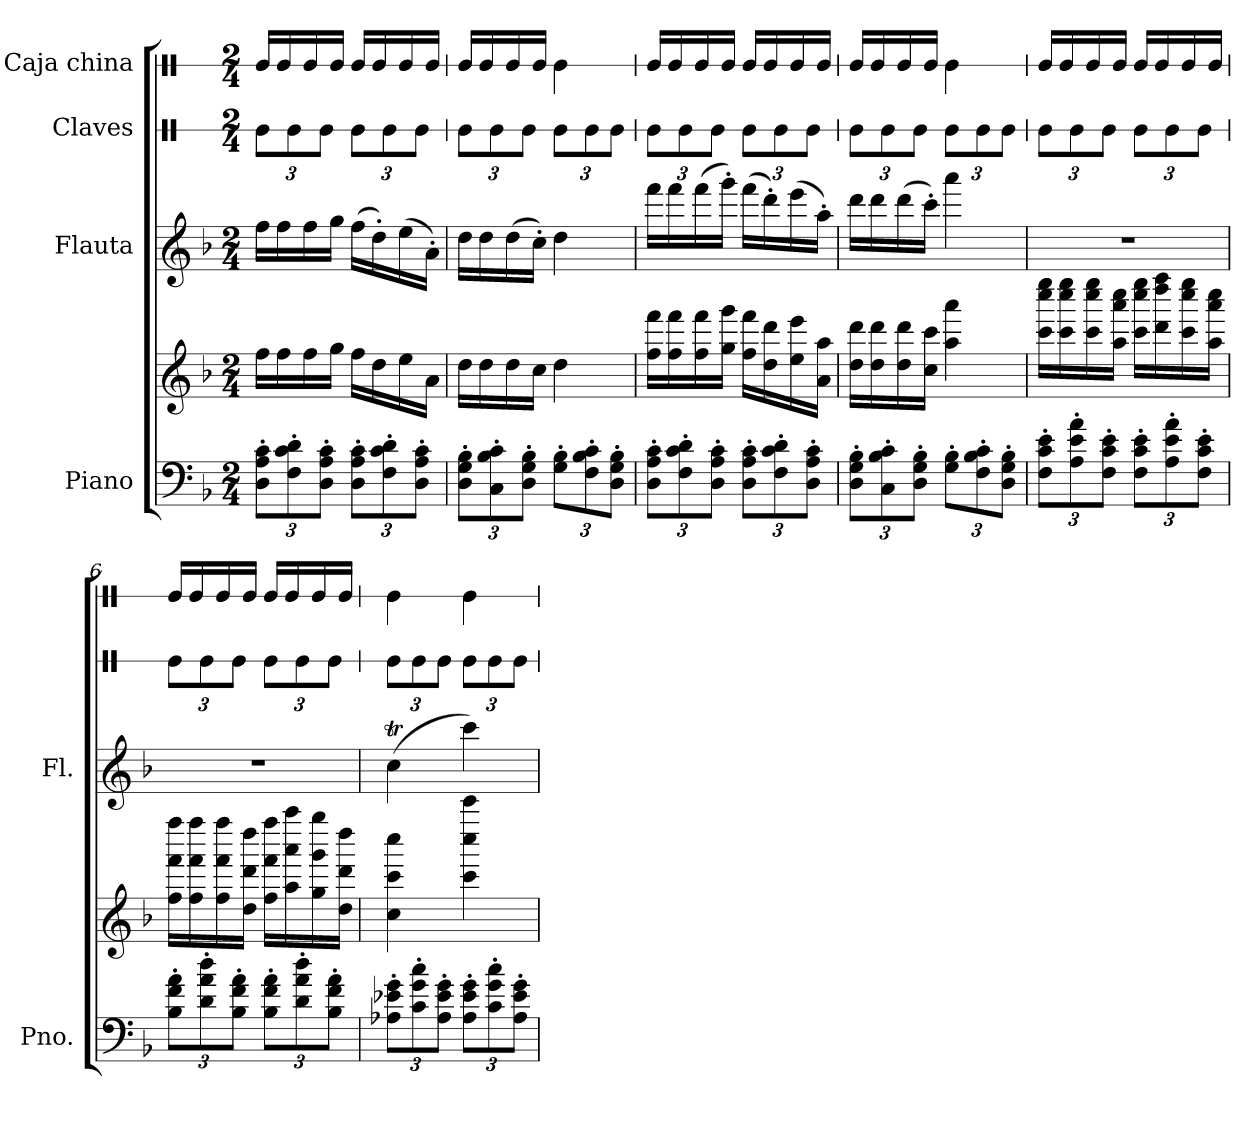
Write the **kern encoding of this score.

**kern	**kern	**kern	**kern	**kern
*part4	*part4	*part3	*part2	*part1
*staff5	*staff4	*staff3	*staff2	*staff1
*I"Piano	*	*I"Flauta	*I"Claves	*I"Caja china
*I'Pno.	*	*I'Fl.	*	*
*	*	*	*stria1	*stria1
*clefF4	*clefG2	*clefG2	*clefX	*clefX
*k[b-]	*k[b-]	*k[b-]	*k[]	*k[]
*M2/4	*M2/4	*M2/4	*M2/4	*M2/4
*MM40	*MM40	*MM40	*MM40	*MM40
*Xbrackettup	*	*	*Xbrackettup	*
=1	=1	=1	=1	=1
12D\' 12A\' 12c\'L	16ff\LL	16ff\LL	12Re\L	16Re/LL
.	16ff\	16ff\	.	16Re/
12F\' 12c\' 12d\'	.	.	12Re\	.
.	16ff\	16ff\	.	16Re/
12D\' 12A\' 12c\'J	.	.	12Re\J	.
.	16gg\JJ	16gg\JJ	.	16Re/JJ
12D\' 12A\' 12c\'L	16ff\LL	(>16ff\LL	12Re\L	16Re/LL
.	16dd\	16dd'\)	.	16Re/
12F\' 12c\' 12d\'	.	.	12Re\	.
.	16ee\	(>16ee\	.	16Re/
12D\' 12A\' 12c\'J	.	.	12Re\J	.
.	16a\JJ	16a'\JJ)	.	16Re/JJ
=2	=2	=2	=2	=2
12D\' 12G\' 12B-\'L	16dd\LL	16dd\LL	12Re\L	16Re/LL
.	16dd\	16dd\	.	16Re/
12C\' 12B-\' 12c\'	.	.	12Re\	.
.	16dd\	(>16dd\	.	16Re/
12D\' 12G\' 12B-\'J	.	.	12Re\J	.
.	16cc\JJ	16cc'\JJ)	.	16Re/JJ
12G\' 12B-\'L	4dd\	4dd\	12Re\L	4Re\
12F\' 12B-\' 12c\'	.	.	12Re\	.
12D\' 12G\' 12B-\'J	.	.	12Re\J	.
=3	=3	=3	=3	=3
12D\' 12A\' 12c\'L	16ff\ 16fff\LL	16fff\LL	12Re\L	16Re/LL
.	16ff\ 16fff\	16fff\	.	16Re/
12F\' 12c\' 12d\'	.	.	12Re\	.
.	16ff\ 16fff\	(>16fff\	.	16Re/
12D\' 12A\' 12c\'J	.	.	12Re\J	.
.	16gg\ 16ggg\JJ	16ggg'\JJ)	.	16Re/JJ
12D\' 12A\' 12c\'L	16ff\ 16fff\LL	(>16fff\LL	12Re\L	16Re/LL
.	16dd\ 16ddd\	16ddd'\)	.	16Re/
12F\' 12c\' 12d\'	.	.	12Re\	.
.	16ee\ 16eee\	(>16eee\	.	16Re/
12D\' 12A\' 12c\'J	.	.	12Re\J	.
.	16a\ 16aa\JJ	16aa'\JJ)	.	16Re/JJ
=4	=4	=4	=4	=4
12D\' 12G\' 12B-\'L	16dd\ 16ddd\LL	16ddd\LL	12Re\L	16Re/LL
.	16dd\ 16ddd\	16ddd\	.	16Re/
12C\' 12B-\' 12c\'	.	.	12Re\	.
.	16dd\ 16ddd\	(>16ddd\	.	16Re/
12D\' 12G\' 12B-\'J	.	.	12Re\J	.
.	16cc\ 16ccc\JJ	16ccc'\JJ)	.	16Re/JJ
12G\' 12B-\'L	4aa\ 4aaa\	4aaa\	12Re\L	4Re\
12F\' 12B-\' 12c\'	.	.	12Re\	.
12D\' 12G\' 12B-\'J	.	.	12Re\J	.
=5	=5	=5	=5	=5
12F\' 12c\' 12e\'L	16ccc\ 16cccc\ 16eeee\LL	2r	12Re\L	16Re/LL
.	16ccc\ 16cccc\ 16eeee\	.	.	16Re/
12A\' 12e\' 12a\'	.	.	12Re\	.
.	16ccc\ 16cccc\ 16eeee\	.	.	16Re/
12F\' 12c\' 12e\'J	.	.	12Re\J	.
.	16aa\ 16aaa\ 16cccc\JJ	.	.	16Re/JJ
12F\' 12c\' 12e\'L	16ccc\ 16cccc\ 16eeee\LL	.	12Re\L	16Re/LL
.	16ddd\ 16dddd\ 16ffff\	.	.	16Re/
12A\' 12e\' 12a\'	.	.	12Re\	.
.	16ccc\ 16cccc\ 16eeee\	.	.	16Re/
12F\' 12c\' 12e\'J	.	.	12Re\J	.
.	16aa\ 16aaa\ 16cccc\JJ	.	.	16Re/JJ
!!LO:LB:g=z
=6	=6	=6	=6	=6
12B-\' 12f\' 12a\'L	16ff\ 16fff\ 16ffff\LL	2r	12Re\L	16Re/LL
.	16ff\ 16fff\ 16ffff\	.	.	16Re/
12d\' 12a\' 12dd\'	.	.	12Re\	.
.	16ff\ 16fff\ 16ffff\	.	.	16Re/
12B-\' 12f\' 12a\'J	.	.	12Re\J	.
.	16dd\ 16ddd\ 16dddd\JJ	.	.	16Re/JJ
12B-\' 12f\' 12a\'L	16ff\ 16fff\ 16ffff\LL	.	12Re\L	16Re/LL
.	16aa\ 16aaa\ 16aaaa\	.	.	16Re/
12d\' 12a\' 12dd\'	.	.	12Re\	.
.	16gg\ 16ggg\ 16gggg\	.	.	16Re/
12B-\' 12f\' 12a\'J	.	.	12Re\J	.
.	16dd\ 16ddd\ 16dddd\JJ	.	.	16Re/JJ
=7	=7	=7	=7	=7
12A-X\' 12e-X\' 12g\'L	4cc\ 4ccc\ 4cccc\	(>4ccT\	12Re\L	4Re\
12c\' 12g\' 12cc\'	.	.	12Re\	.
12A-\' 12e-\' 12g\'J	.	.	12Re\J	.
12A-\' 12e-\' 12g\'L	4ccc\ 4cccc\ 4ccccc\	4ccc\)	12Re\L	4Re\
12c\' 12g\' 12cc\'	.	.	12Re\	.
12A-\' 12e-\' 12g\'J	.	.	12Re\J	.
=	=	=	=	=
*-	*-	*-	*-	*-
